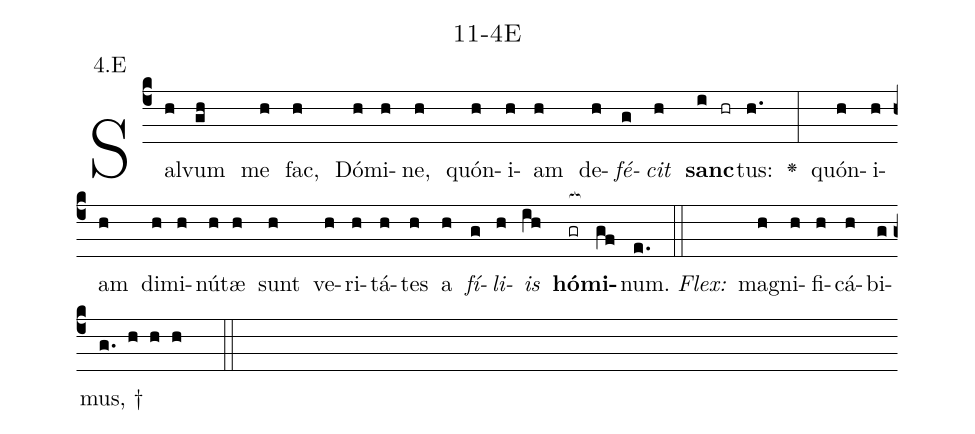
name: 11-4E;
annotation: 4.E;
%%
(c4)Sal(h)vum(gh) me(h) fac,(h) Dó(h)mi(h)ne,(h) quón(h)i(h)am(h) de(h)<i>fé</i>(g)<i>cit</i>(h) <b>sanc</b>(i hr)tus:(h.) <v>\greheightstar</v>(:) quón(h)i(h)am(h) di(h)mi(h)nú(h)tæ(h) sunt(h) ve(h)ri(h)tá(h)tes(h) a(h) <i>fí</i>(g)<i>li</i>(h)<i>is</i>(ih) <b>hó</b>(gr[ocb:1{])<b>mi</b>(gf[ocb:0}])num.(e.) (::)
<i>Flex:</i>()  ma(h)gni(h)fi(h)cá(h)bi(g)mus, †(g. h h h  ::)

%E(h) u(g) o(h) u(ih) a(gf) e.(e.) (::)
